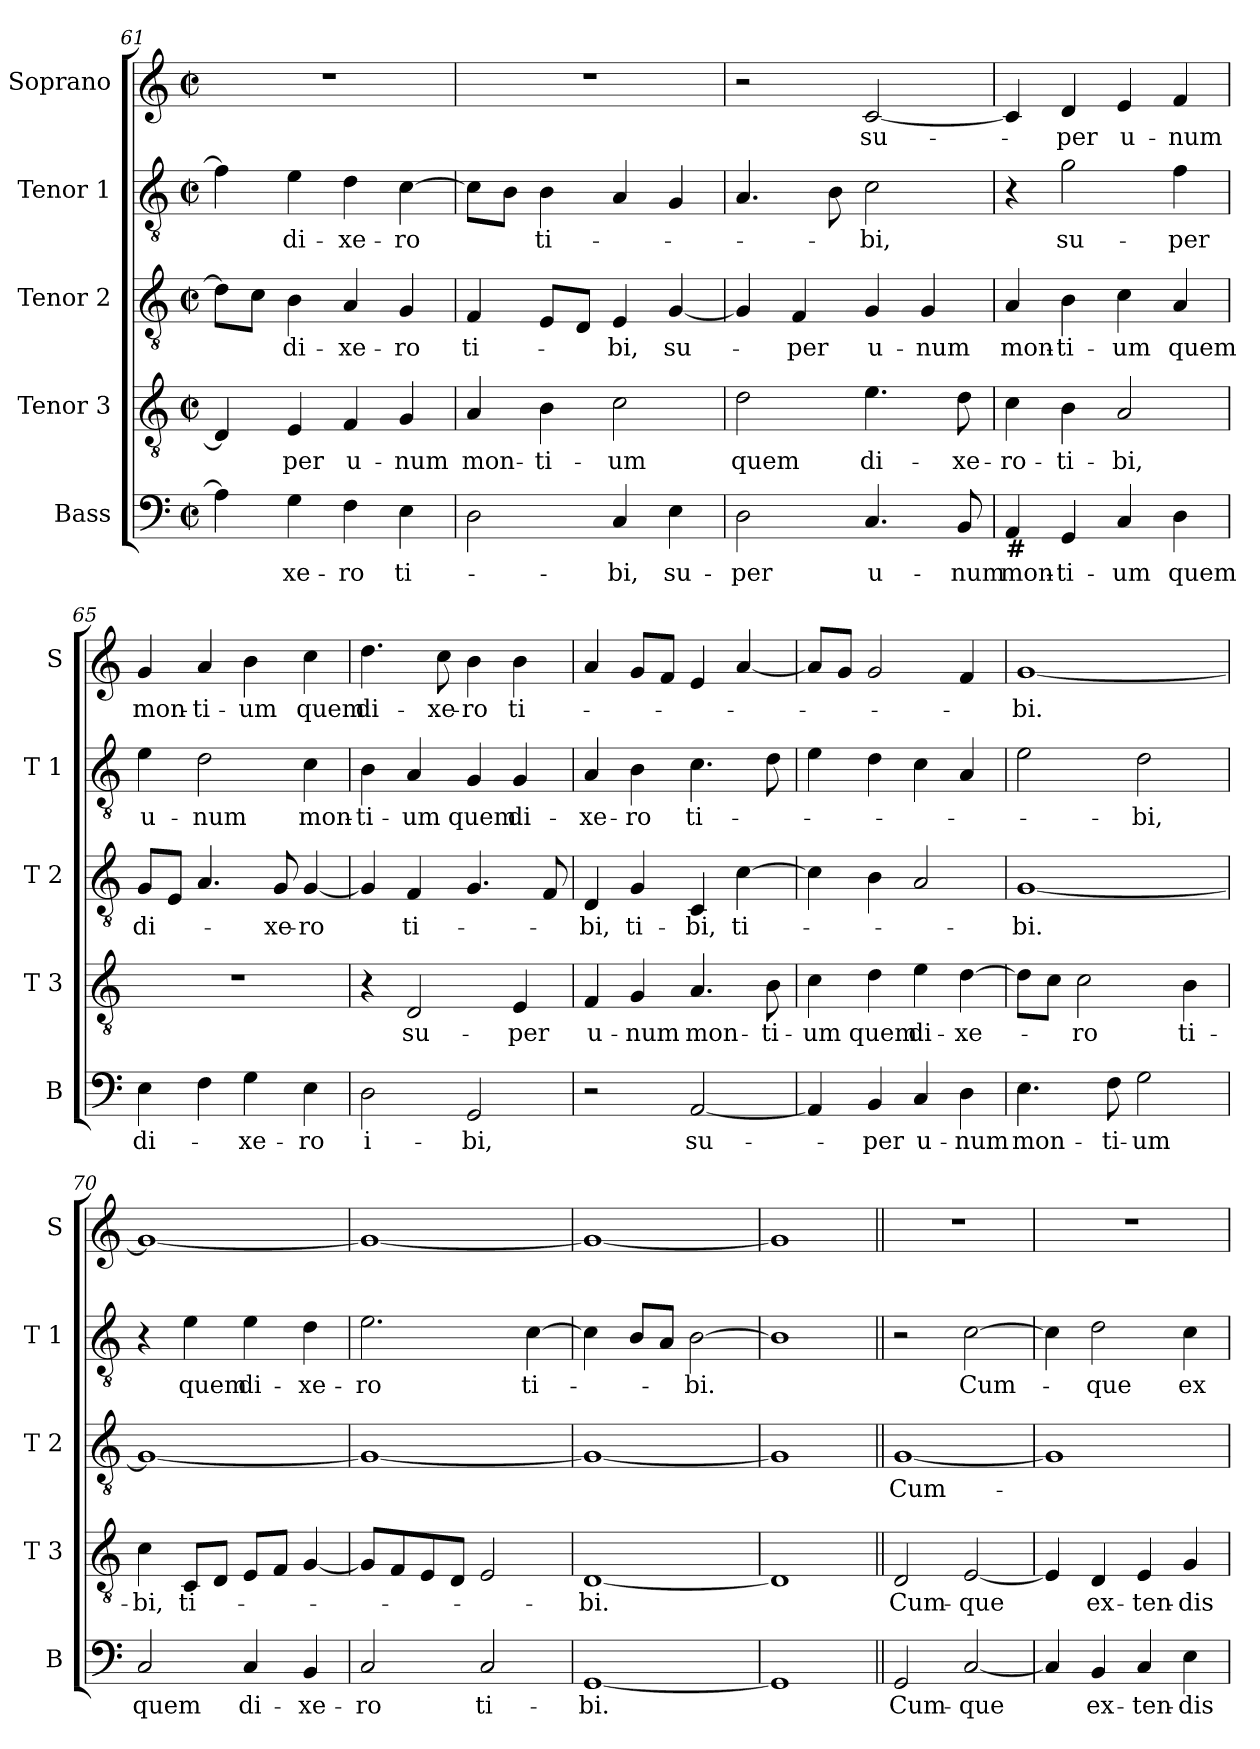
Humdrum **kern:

**kern	**text	**kern	**text	**kern	**text	**kern	**text	**kern	**text
*part5	*part5	*part4	*part4	*part3	*part3	*part2	*part2	*part1	*part1
*staff5	*staff5	*staff4	*staff4	*staff3	*staff3	*staff2	*staff2	*staff1	*staff1
*I"Bass	*	*I"Tenor 3	*	*I"Tenor 2	*	*I"Tenor 1	*	*I"Soprano	*
*I'B	*	*I'T 3	*	*I'T 2	*	*I'T 1	*	*I'S	*
!!LO:LB:g=z
*clefF4	*	*clefGv2	*	*clefGv2	*	*clefGv2	*	*clefG2	*
*k[]	*	*k[]	*	*k[]	*	*k[]	*	*k[]	*
*C:	*	*C:	*	*C:	*	*C:	*	*C:	*
*M2/2	*	*M2/2	*	*M2/2	*	*M2/2	*	*M2/2	*
*met(c|)	*	*met(c|)	*	*met(c|)	*	*met(c|)	*	*met(c|)	*
=61	=61	=61	=61	=61	=61	=61	=61	=61	=61
4A\]	.	4D/]	.	8d\L]	.	4f\]	.	1r	.
.	.	.	.	8c\J	.	.	.	.	.
4G\	-xe-	4E/	-per	4B\	di-	4e\	-di-	.	.
4F\	-ro	4F/	u-	4A/	-xe-	4d\	-xe-	.	.
4E\	ti-	4G/	-num	4G/	-ro	[4c\	-ro	.	.
=62	=62	=62	=62	=62	=62	=62	=62	=62	=62
2D\	.	4A/	mon-	4F/	ti-	8c\L]	.	1r	.
.	.	.	.	.	.	8B\J	.	.	.
.	.	4B\	-ti-	8E/L	.	4B\	ti-	.	.
.	.	.	.	8D/J	.	.	.	.	.
4C/	-bi,	2c\	-um	4E/	-bi,	4A/	.	.	.
4E\	su-	.	.	[4G/	su-	4G/	.	.	.
=63	=63	=63	=63	=63	=63	=63	=63	=63	=63
2D\	-per	2d\	quem	4G/]	.	4.A/	.	2r	.
.	.	.	.	4F/	-per	.	.	.	.
.	.	.	.	.	.	8B\	.	.	.
4.C/	u-	4.e\	di-	4G/	u-	2c\	-bi,	[2c/	su-
.	.	.	.	4G/	-num	.	.	.	.
8BB/	-num	8d\	-xe-	.	.	.	.	.	.
=64	=64	=64	=64	=64	=64	=64	=64	=64	=64
!LO:TX:b:B:t=#	!	!	!	!	!	!	!	!	!
4AA/	mon-	4c\	-ro-	4A/	mon-	4r	.	4c/]	.
4GG/	-ti-	4B\	-ti-	4B\	-ti-	2g\	su-	4d/	-per
4C/	-um	2A/	-bi,	4c\	-um	.	.	4e/	u-
4D\	quem	.	.	4A/	quem	4f\	-per	4f/	-num
=65	=65	=65	=65	=65	=65	=65	=65	=65	=65
4E\	di-	1r	.	8G/L	di-	4e\	u-	4g/	mon-
.	.	.	.	8E/J	.	.	.	.	.
4F\	.	.	.	4.A/	.	2d\	-num	4a/	-ti-
4G\	-xe-	.	.	.	.	.	.	4b\	-um
.	.	.	.	8G/	-xe-	.	.	.	.
4E\	-ro	.	.	[4G/	-ro	4c\	mon-	4cc\	quem
!!LO:LB:g=z
=66	=66	=66	=66	=66	=66	=66	=66	=66	=66
2D\	i-	4r	.	4G/]	.	4B\	-ti-	4.dd\	di-
.	.	2D/	su-	4F/	ti-	4A/	-um	.	.
.	.	.	.	.	.	.	.	8cc\	-xe-
2GG/	-bi,	.	.	4.G/	.	4G/	quem	4b\	-ro
.	.	4E/	-per	.	.	4G/	di-	4b\	ti-
.	.	.	.	8F/	.	.	.	.	.
=67	=67	=67	=67	=67	=67	=67	=67	=67	=67
2r	.	4F/	u-	4D/	-bi,	4A/	-xe-	4a/	.
.	.	4G/	-num	4G/	ti-	4B\	-ro	8g/L	.
.	.	.	.	.	.	.	.	8f/J	.
[2AA/	su-	4.A/	mon-	4C/	-bi,	4.c\	ti-	4e/	.
.	.	.	.	[4c\	ti-	.	.	[4a/	.
.	.	8B\	-ti-	.	.	8d\	.	.	.
=68	=68	=68	=68	=68	=68	=68	=68	=68	=68
4AA/]	.	4c\	-um	4c\]	.	4e\	.	8a/L]	.
.	.	.	.	.	.	.	.	8g/J	.
4BB/	-per	4d\	quem	4B\	.	4d\	.	2g/	.
4C/	u-	4e\	di-	2A/	.	4c\	.	.	.
4D\	-num	[4d\	-xe-	.	.	4A/	.	4f/	.
=69	=69	=69	=69	=69	=69	=69	=69	=69	=69
4.E\	mon-	8d\L]	.	[1G	-bi.	2e\	.	[1g	-bi.
.	.	8c\J	.	.	.	.	.	.	.
.	.	2c\	-ro	.	.	.	.	.	.
8F\	-ti-	.	.	.	.	.	.	.	.
2G\	-um	.	.	.	.	2d\	-bi,	.	.
.	.	4B\	ti-	.	.	.	.	.	.
=70	=70	=70	=70	=70	=70	=70	=70	=70	=70
2C/	quem	4c\	-bi,	1G_	.	4r	.	1g_	.
.	.	8C/L	ti-	.	.	4e\	quem	.	.
.	.	8D/J	.	.	.	.	.	.	.
4C/	di-	8E/L	.	.	.	4e\	di-	.	.
.	.	8F/J	.	.	.	.	.	.	.
4BB/	-xe-	[4G/	.	.	.	4d\	-xe-	.	.
!!LO:PB:g=z
=71	=71	=71	=71	=71	=71	=71	=71	=71	=71
2C/	-ro	8G/L]	.	1G_	.	2.e\	-ro	1g_	.
.	.	8F/	.	.	.	.	.	.	.
.	.	8E/	.	.	.	.	.	.	.
.	.	8D/J	.	.	.	.	.	.	.
2C/	ti-	2E/	.	.	.	.	.	.	.
.	.	.	.	.	.	[4c\	ti-	.	.
=72	=72	=72	=72	=72	=72	=72	=72	=72	=72
[1GG	-bi.	[1D	-bi.	1G_	.	4c\]	.	1g_	.
.	.	.	.	.	.	8B/L	.	.	.
.	.	.	.	.	.	8A/J	.	.	.
.	.	.	.	.	.	[2B\	-bi.	.	.
=73	=73	=73	=73	=73	=73	=73	=73	=73	=73
1GG]	.	1D]	.	1G]	.	1B]	.	1g]	.
=74||	=74||	=74||	=74||	=74||	=74||	=74||	=74||	=74||	=74||
2GG/	Cum-	2D/	Cum-	[1G	Cum-	2r	.	1r	.
[2C/	-que	[2E/	-que	.	.	[2c\	Cum-	.	.
=75	=75	=75	=75	=75	=75	=75	=75	=75	=75
4C/]	.	4E/]	.	1G]	.	4c\]	.	1r	.
4BB/	ex-	4D/	ex-	.	.	2d\	-que	.	.
4C/	-ten-	4E/	-ten-	.	.	.	.	.	.
4E\	-dis-	4G/	-dis-	.	.	4c\	ex-	.	.
=	=	=	=	=	=	=	=	=	=
*-	*-	*-	*-	*-	*-	*-	*-	*-	*-
